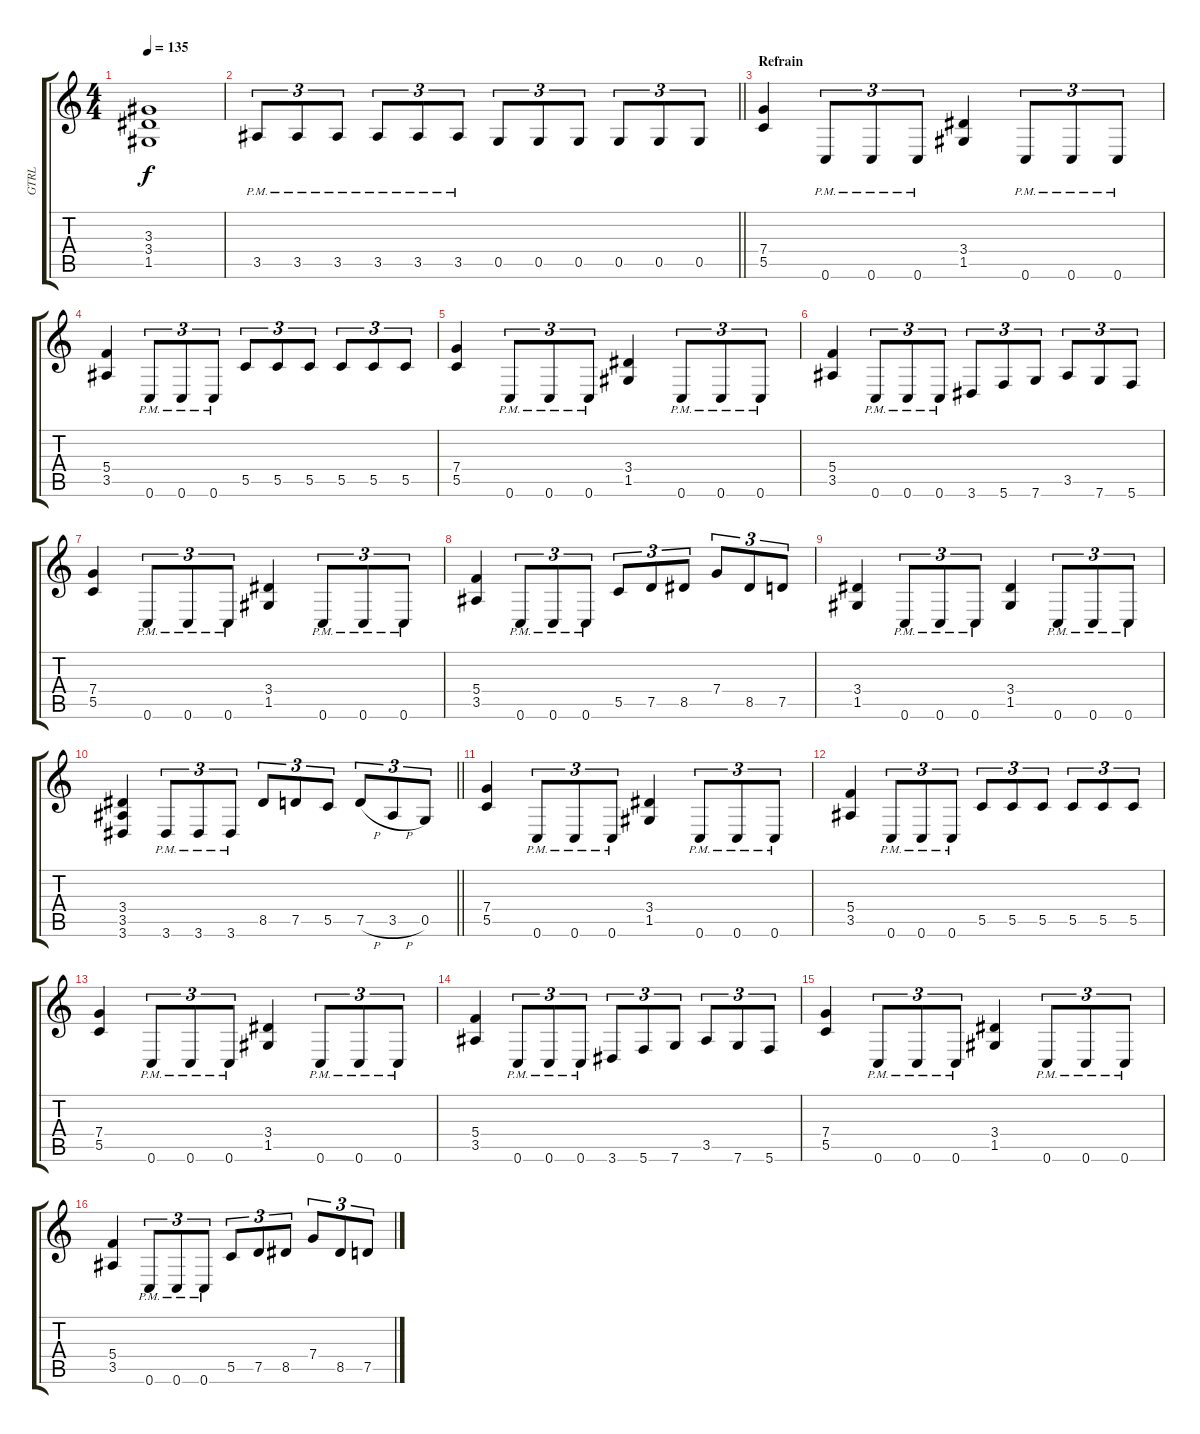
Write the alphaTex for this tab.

\track ("GTRL" "GTRL") {instrument distortionguitar}
\staff {score tabs}
\tuning (D4 A3 F3 C3 G2 C2) {hide}
\ts (4 4)
\tempo 135
\clef g2
\ks c
(3.3 3.4 1.5).1{dy f} |
\barLineRight lightlight
3.5{pm}.8{tu (3 2)} 3.5{pm}.8{tu (3 2)} 3.5{pm}.8{tu (3 2)} 3.5{pm}.8{tu (3 2)} 3.5{pm}.8{tu (3 2)} 3.5{pm}.8{tu (3 2)} 0.5.8{tu (3 2)} 0.5.8{tu (3 2)} 0.5.8{tu (3 2)} 0.5.8{tu (3 2)} 0.5.8{tu (3 2)} 0.5.8{tu (3 2)} |
\section ("" "Refrain")
(7.4 5.5).4 0.6{pm}.8{tu (3 2)} 0.6{pm}.8{tu (3 2)} 0.6{pm}.8{tu (3 2)} (3.4 1.5).4 0.6{pm}.8{tu (3 2)} 0.6{pm}.8{tu (3 2)} 0.6{pm}.8{tu (3 2)} |
(5.4 3.5).4 0.6{pm}.8{tu (3 2)} 0.6{pm}.8{tu (3 2)} 0.6{pm}.8{tu (3 2)} 5.5.8{tu (3 2)} 5.5.8{tu (3 2)} 5.5.8{tu (3 2)} 5.5.8{tu (3 2)} 5.5.8{tu (3 2)} 5.5.8{tu (3 2)} |
(7.4 5.5).4 0.6{pm}.8{tu (3 2)} 0.6{pm}.8{tu (3 2)} 0.6{pm}.8{tu (3 2)} (3.4 1.5).4 0.6{pm}.8{tu (3 2)} 0.6{pm}.8{tu (3 2)} 0.6{pm}.8{tu (3 2)} |
(5.4 3.5).4 0.6{pm}.8{tu (3 2)} 0.6{pm}.8{tu (3 2)} 0.6{pm}.8{tu (3 2)} 3.6.8{tu (3 2)} 5.6.8{tu (3 2)} 7.6.8{tu (3 2)} 3.5.8{tu (3 2)} 7.6.8{tu (3 2)} 5.6.8{tu (3 2)} |
(7.4 5.5).4 0.6{pm}.8{tu (3 2)} 0.6{pm}.8{tu (3 2)} 0.6{pm}.8{tu (3 2)} (3.4 1.5).4 0.6{pm}.8{tu (3 2)} 0.6{pm}.8{tu (3 2)} 0.6{pm}.8{tu (3 2)} |
(5.4 3.5).4 0.6{pm}.8{tu (3 2)} 0.6{pm}.8{tu (3 2)} 0.6{pm}.8{tu (3 2)} 5.5.8{tu (3 2)} 7.5.8{tu (3 2)} 8.5.8{tu (3 2)} 7.4.8{tu (3 2)} 8.5.8{tu (3 2)} 7.5.8{tu (3 2)} |
(3.4 1.5).4 0.6{pm}.8{tu (3 2)} 0.6{pm}.8{tu (3 2)} 0.6{pm}.8{tu (3 2)} (3.4 1.5).4 0.6{pm}.8{tu (3 2)} 0.6{pm}.8{tu (3 2)} 0.6{pm}.8{tu (3 2)} |
\barLineRight lightlight
(3.4 3.5 3.6).4 3.6{pm}.8{tu (3 2)} 3.6{pm}.8{tu (3 2)} 3.6{pm}.8{tu (3 2)} 8.5.8{tu (3 2)} 7.5.8{tu (3 2)} 5.5.8{tu (3 2)} 7.5{h}.8{tu (3 2)} 3.5{h}.8{tu (3 2)} 0.5.8{tu (3 2)} |
(7.4 5.5).4 0.6{pm}.8{tu (3 2)} 0.6{pm}.8{tu (3 2)} 0.6{pm}.8{tu (3 2)} (3.4 1.5).4 0.6{pm}.8{tu (3 2)} 0.6{pm}.8{tu (3 2)} 0.6{pm}.8{tu (3 2)} |
(5.4 3.5).4 0.6{pm}.8{tu (3 2)} 0.6{pm}.8{tu (3 2)} 0.6{pm}.8{tu (3 2)} 5.5.8{tu (3 2)} 5.5.8{tu (3 2)} 5.5.8{tu (3 2)} 5.5.8{tu (3 2)} 5.5.8{tu (3 2)} 5.5.8{tu (3 2)} |
(7.4 5.5).4 0.6{pm}.8{tu (3 2)} 0.6{pm}.8{tu (3 2)} 0.6{pm}.8{tu (3 2)} (3.4 1.5).4 0.6{pm}.8{tu (3 2)} 0.6{pm}.8{tu (3 2)} 0.6{pm}.8{tu (3 2)} |
(5.4 3.5).4 0.6{pm}.8{tu (3 2)} 0.6{pm}.8{tu (3 2)} 0.6{pm}.8{tu (3 2)} 3.6.8{tu (3 2)} 5.6.8{tu (3 2)} 7.6.8{tu (3 2)} 3.5.8{tu (3 2)} 7.6.8{tu (3 2)} 5.6.8{tu (3 2)} |
(7.4 5.5).4 0.6{pm}.8{tu (3 2)} 0.6{pm}.8{tu (3 2)} 0.6{pm}.8{tu (3 2)} (3.4 1.5).4 0.6{pm}.8{tu (3 2)} 0.6{pm}.8{tu (3 2)} 0.6{pm}.8{tu (3 2)} |
(5.4 3.5).4 0.6{pm}.8{tu (3 2)} 0.6{pm}.8{tu (3 2)} 0.6{pm}.8{tu (3 2)} 5.5.8{tu (3 2)} 7.5.8{tu (3 2)} 8.5.8{tu (3 2)} 7.4.8{tu (3 2)} 8.5.8{tu (3 2)} 7.5.8{tu (3 2)}
